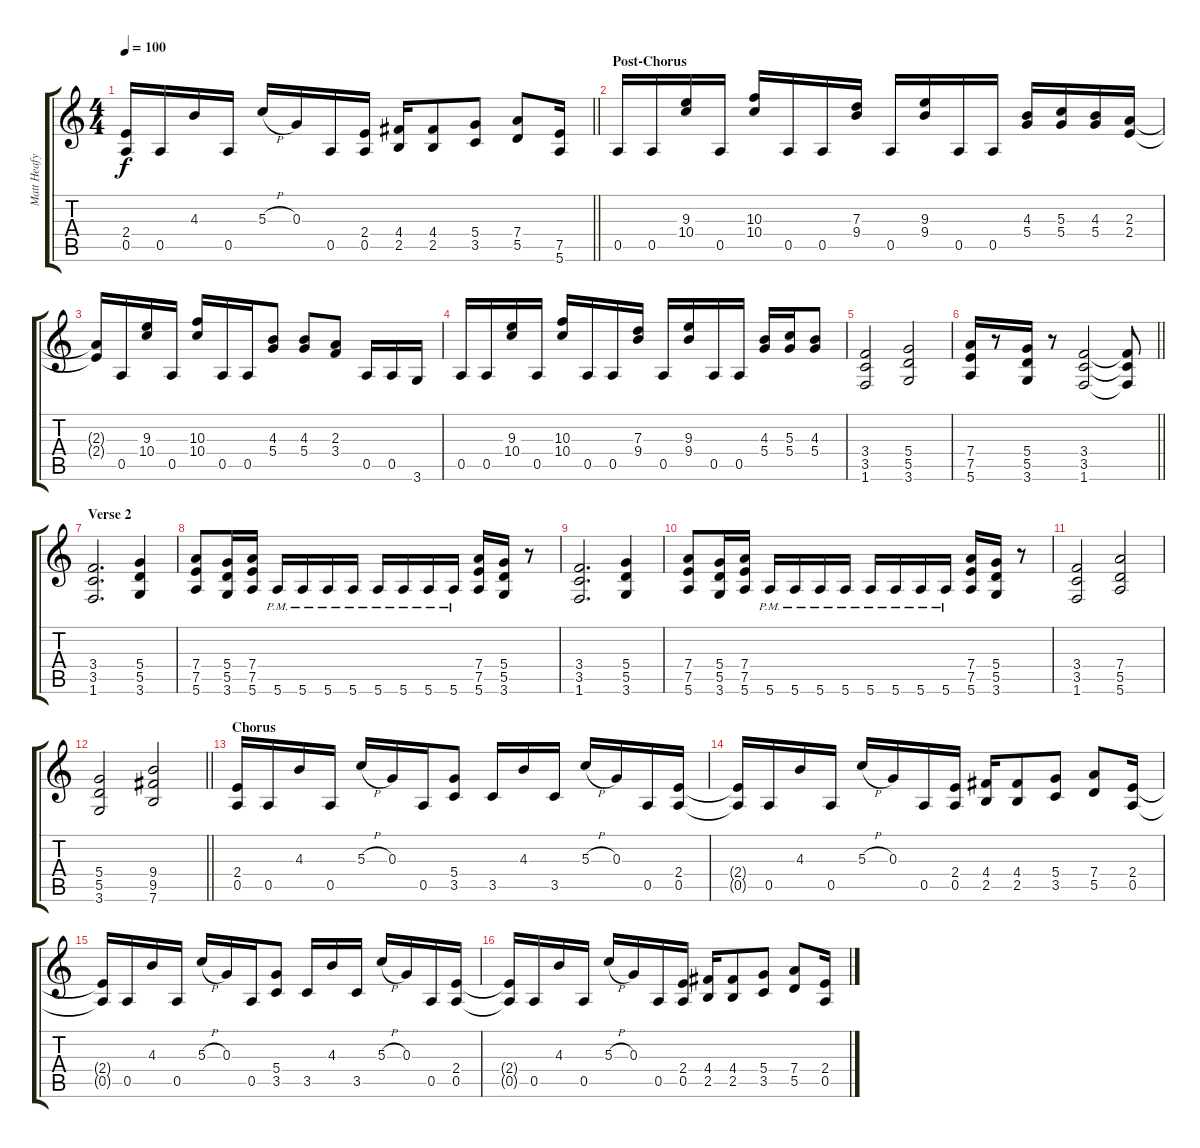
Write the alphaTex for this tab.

\track ("Matt Heafy" "Matt Heafy") {instrument distortionguitar}
\staff {score tabs}
\tuning (E4 B3 G3 D3 A2 E2) {hide}
\ts (4 4)
\tempo 100
\clef g2
\barLineRight lightlight
\ks c
(2.4{t} 0.5{t}).16{dy f} 0.5.16 4.3.16 0.5.16 5.3{h}.16 0.3.16 0.5.16 (2.4 0.5).16 (4.4 2.5).16 (4.4 2.5).8 (5.4 3.5).8 (7.4 5.5).8 (7.5 5.6).16 |
\section ("" "Post-Chorus")
0.5.16 0.5.16 (9.3 10.4).16 0.5.16 (10.3 10.4).16 0.5.16 0.5.16 (7.3 9.4).16 0.5.16 (9.3 9.4).16 0.5.16 0.5.16 (4.3 5.4).16 (5.3 5.4).16 (4.3 5.4).16 (2.3 2.4).16 |
(2.3{t} 2.4{t}).16 0.5.16 (9.3 10.4).16 0.5.16 (10.3 10.4).16 0.5.16 0.5.16 (4.3 5.4).8 (4.3 5.4).8 (2.3 3.4).8 0.5.16 0.5.16 3.6.16 |
0.5.16 0.5.16 (9.3 10.4).16 0.5.16 (10.3 10.4).16 0.5.16 0.5.16 (7.3 9.4).16 0.5.16 (9.3 9.4).16 0.5.16 0.5.16 (4.3 5.4).16 (5.3 5.4).16 (4.3 5.4).8 |
(3.4 3.5 1.6).2 (5.4 5.5 3.6).2 |
\barLineRight lightlight
(7.4 7.5 5.6).16 r.8 (5.4 5.5 3.6).16 r.8 (3.4 3.5 1.6).2 (3.4{t} 3.5{t} 1.6{t}).8 |
\section ("" "Verse 2")
(3.4 3.5 1.6).2{d} (5.4 5.5 3.6).4 |
(7.4 7.5 5.6).8 (5.4 5.5 3.6).16 (7.4 7.5 5.6).16 5.6{pm}.16 5.6{pm}.16 5.6{pm}.16 5.6{pm}.16 5.6{pm}.16 5.6{pm}.16 5.6{pm}.16 5.6{pm}.16 (7.4 7.5 5.6).16 (5.4 5.5 3.6).16 r.8 |
(3.4 3.5 1.6).2{d} (5.4 5.5 3.6).4 |
(7.4 7.5 5.6).8 (5.4 5.5 3.6).16 (7.4 7.5 5.6).16 5.6{pm}.16 5.6{pm}.16 5.6{pm}.16 5.6{pm}.16 5.6{pm}.16 5.6{pm}.16 5.6{pm}.16 5.6{pm}.16 (7.4 7.5 5.6).16 (5.4 5.5 3.6).16 r.8 |
(3.4 3.5 1.6).2 (7.4 5.5 5.6).2 |
\barLineRight lightlight
(5.4 5.5 3.6).2 (9.4 9.5 7.6).2 |
\section ("" "Chorus")
(2.4 0.5).16 0.5.16 4.3.16 0.5.16 5.3{h}.16 0.3.16 0.5.16 (5.4 3.5).8 3.5.16 4.3.16 3.5.16 5.3{h}.16 0.3.16 0.5.16 (2.4 0.5).16 |
(2.4{t} 0.5{t}).16 0.5.16 4.3.16 0.5.16 5.3{h}.16 0.3.16 0.5.16 (2.4 0.5).16 (4.4 2.5).16 (4.4 2.5).8 (5.4 3.5).8 (7.4 5.5).8 (2.4 0.5).16 |
(2.4{t} 0.5{t}).16 0.5.16 4.3.16 0.5.16 5.3{h}.16 0.3.16 0.5.16 (5.4 3.5).8 3.5.16 4.3.16 3.5.16 5.3{h}.16 0.3.16 0.5.16 (2.4 0.5).16 |
(2.4{t} 0.5{t}).16 0.5.16 4.3.16 0.5.16 5.3{h}.16 0.3.16 0.5.16 (2.4 0.5).16 (4.4 2.5).16 (4.4 2.5).8 (5.4 3.5).8 (7.4 5.5).8 (2.4 0.5).16
